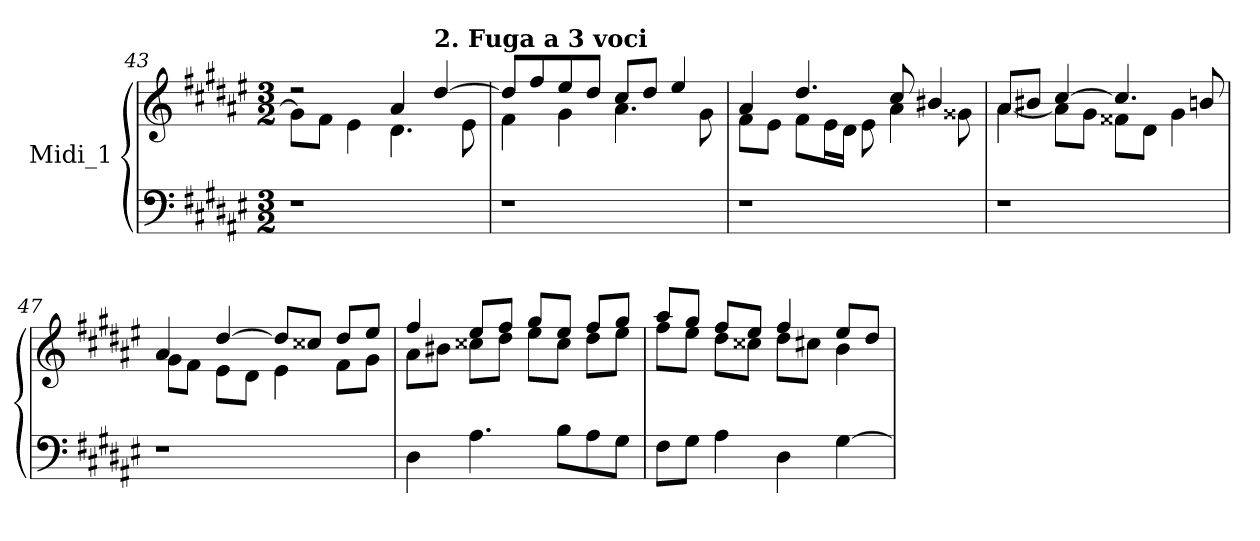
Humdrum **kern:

**kern	**kern
*part1	*part1
*staff2	*staff1
*I"Midi_1	*
*clefF4	*clefG2
*k[f#c#g#d#a#e#]	*k[f#c#g#d#a#e#]
*F#:	*F#:
*M3/2	*M3/2
=43	=43
*	*^
1r	2r	8g#\L]
.	.	8f#\J
.	.	4e#\
.	4a#/	4.d#\
!	!LO:TX:a:B:t=2. Fuga a 3 voci	!
.	[4dd#/	.
.	.	8e#\
=44	=44	=44
1r	8dd#/L]	4f#\
.	8ff#/	.
.	8ee#/	4g#\
.	8dd#/J	.
.	8cc#/L	4.a#\
.	8dd#/J	.
.	4ee#/	.
.	.	8g#\
=45	=45	=45
1r	4a#/	8f#\L
.	.	8e#\J
.	4.dd#/	8f#\L
.	.	16e#\L
.	.	16d#\JJ
.	.	8e#\
.	8cc#/	4a#\
.	4b#X/	.
.	.	8g##X\
!!LO:LB:g=z	!!
=46	=46	=46
*^	*	*
1r	1ryy	8a#/L	[4a#\
.	.	8b#X/J	.
.	.	[4cc#/	8a#\L]
.	.	.	8g#\J
.	.	4.cc#/]	8f##X\L
.	.	.	8d#\J
.	.	.	4g#\
.	.	8bn/	.
=47	=47	=47	=47
1ryy	1r	4a#/	8g#\L
.	.	.	8f#\J
.	.	[4dd#/	8e#\L
.	.	.	8d#\J
.	.	8dd#L]	4e#\
.	.	8cc##XJ	.
.	.	8dd#L	8f#L
.	.	8ee#J	8g#J
=48	=48	=48	=48
1ryy	4D#\	4ff#/	8a#L
.	.	.	8b#X\J
.	4.A#\	8ee#/L	8cc##XL
.	.	8ff#/J	8dd#J
.	.	8gg#L	8ee#L
.	8B\L	8ee#/J	8cc##\J
.	8A#\	8ff#/L	8dd#\L
.	8G#\J	8gg#/J	8ee#\J
=49	=49	=49	=49
1ryy	8F#\L	8aa#/L	8ff#\L
.	8G#\J	8gg#/J	8ee#\J
.	4A#\	8ff#/L	8dd#\L
.	.	8ee#/J	8cc##X\J
.	4D#\	4ff#/	8dd#\L
.	.	.	8cc#X\J
.	[4G#\	8ee#/L	4b\
.	.	8dd#/J	.
*v	*v	*	*
*	*v	*v
=	=
*-	*-
